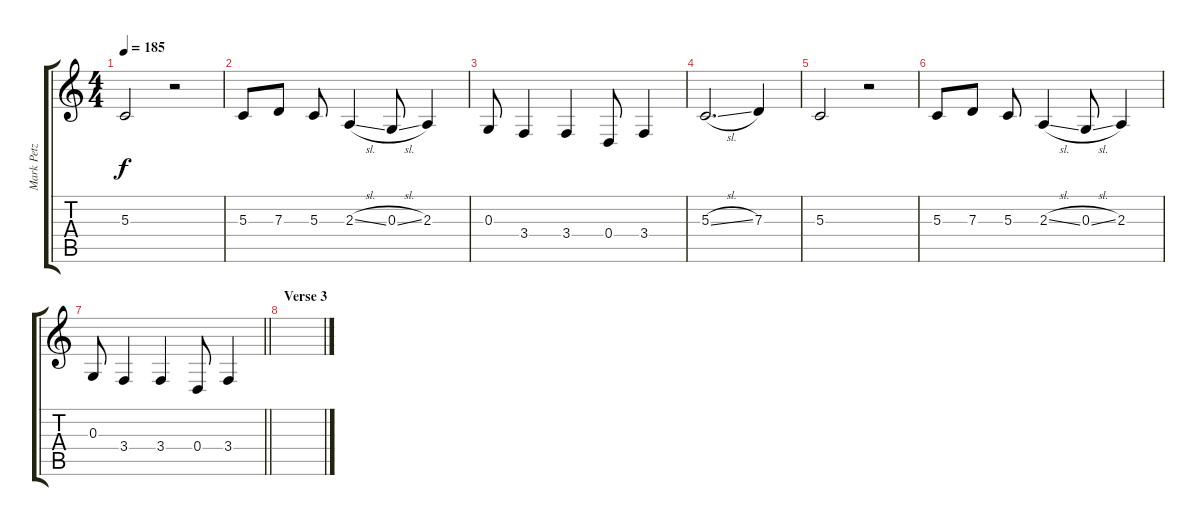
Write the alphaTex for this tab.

\track ("Mark Petz (Tenor Sax)" "Mark Petz ") {instrument tenorsax}
\staff {score tabs}
\tuning (E4 B3 G3 D3 A2 E2) {hide}
\ts (4 4)
\tempo 185
\clef g2
\ks c
5.3.2{dy f} r.2 |
5.3.8 7.3.8 5.3.8 2.3{sl}.4 0.3{sl}.8 2.3.4 |
0.3.8 3.4.4 3.4.4 0.4.8 3.4.4 |
5.3{sl}.2{d} 7.3.4 |
5.3.2 r.2 |
5.3.8 7.3.8 5.3.8 2.3{sl}.4 0.3{sl}.8 2.3.4 |
\barLineRight lightlight
0.3.8 3.4.4 3.4.4 0.4.8 3.4.4 |
\section ("" "Verse 3")
